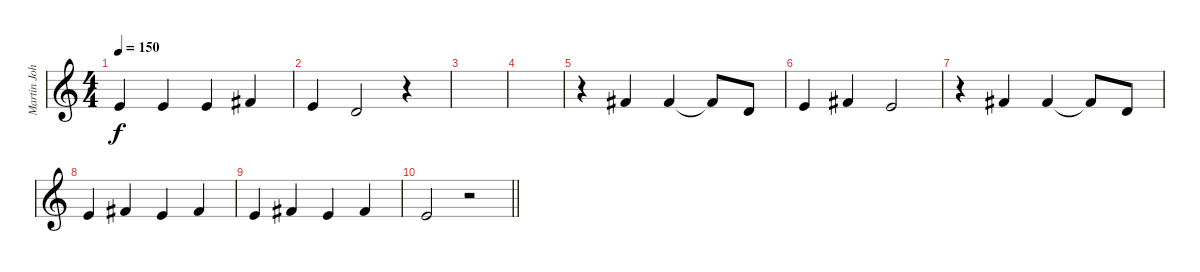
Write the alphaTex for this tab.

\track ("Martin Johnson (Studio Backup Vocals)" "Martin Joh") {instrument clarinet}
\staff {score}
\tuning (E4 B3 G3 D3 A2 E2) {hide}
\ts (4 4)
\tempo 150
\clef g2
\ks c
5.2.4{dy f volume 9} 5.2.4 5.2.4 7.2.4 |
5.2.4 3.2.2 r.4 |
|
|
r.4{volume 13} 2.1.4 2.1.4 2.1{t}.8 3.2.8 |
0.1.4 2.1.4 0.1.2 |
r.4 2.1.4 2.1.4 2.1{t}.8 3.2.8 |
0.1.4 2.1.4 0.1.4 2.1.4{volume 0} |
0.1.4 2.1.4 0.1.4 2.1.4 |
\barLineRight lightlight
0.1.2 r.2
